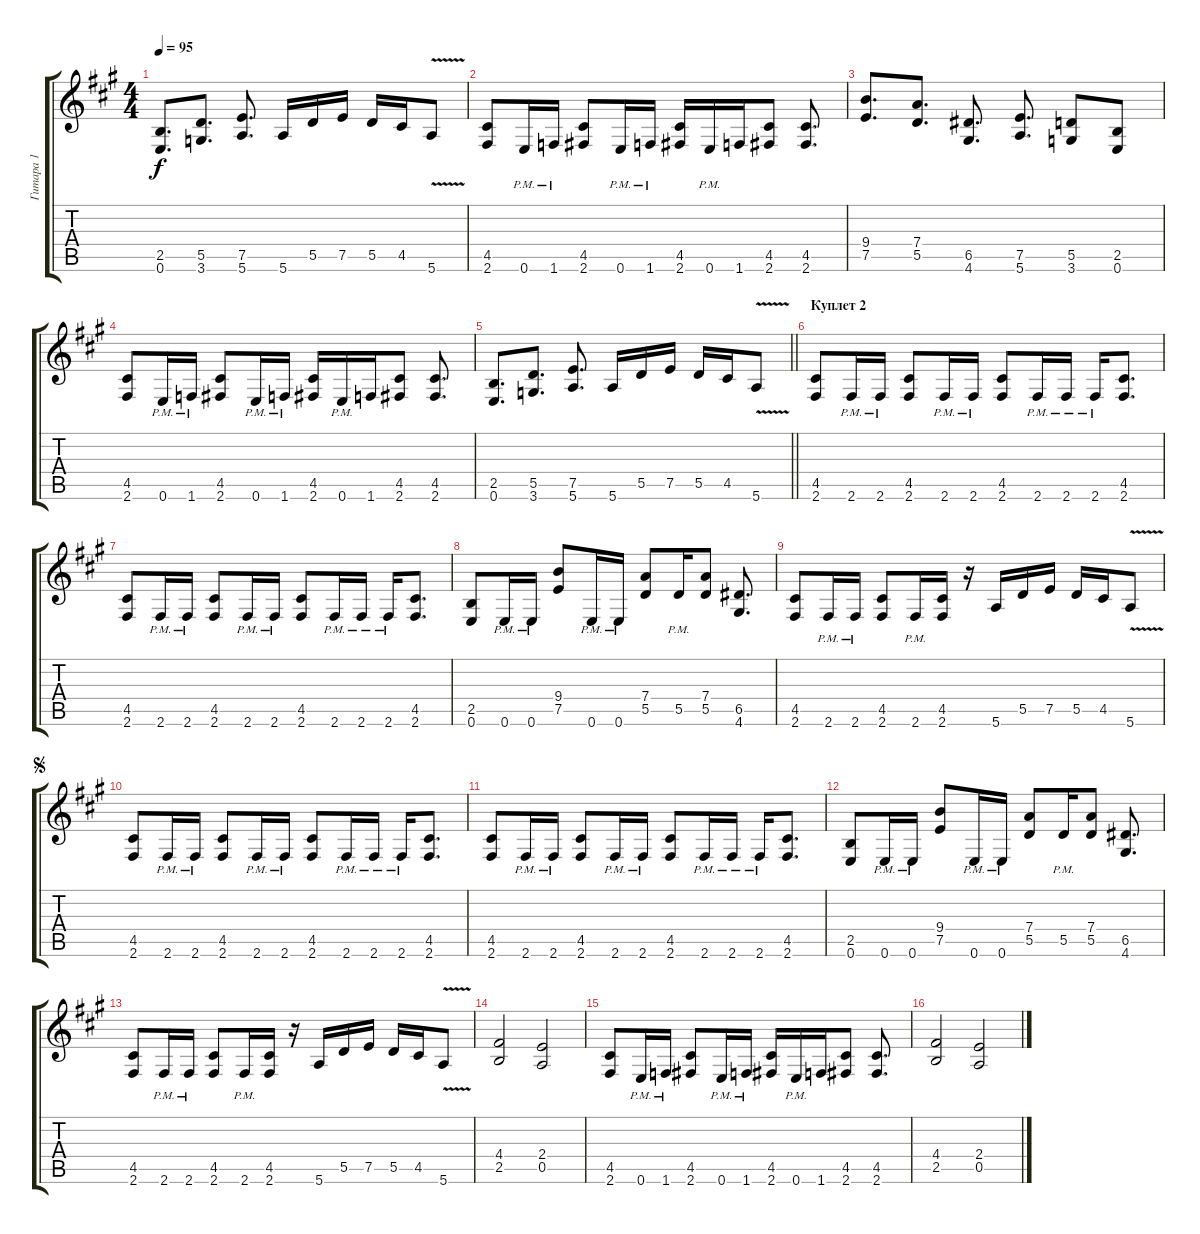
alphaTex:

\track ("Гитара 1" "Гитара 1") {instrument distortionguitar}
\staff {score tabs}
\tuning (E4 B3 G3 D3 A2 E2) {hide}
\ts (4 4)
\tempo 95
\clef g2
\ks a
(2.5 0.6).8{d dy f} (5.5 3.6).8{d} (7.5 5.6).8{d} 5.6.16 5.5.16 7.5.16 5.5.16 4.5.16 5.6{v}.8 |
(4.5 2.6).8 0.6{pm}.16 1.6{pm}.16 (4.5 2.6).8 0.6{pm}.16 1.6{pm}.16 (4.5 2.6).16 0.6{pm}.16 1.6.16 (4.5 2.6).8 (4.5 2.6).8{d} |
(9.4 7.5).8{d} (7.4 5.5).8{d} (6.5 4.6).8{d} (7.5 5.6).8{d} (5.5 3.6).8 (2.5 0.6).8 |
(4.5 2.6).8 0.6{pm}.16 1.6{pm}.16 (4.5 2.6).8 0.6{pm}.16 1.6{pm}.16 (4.5 2.6).16 0.6{pm}.16 1.6.16 (4.5 2.6).8 (4.5 2.6).8{d} |
\barLineRight lightlight
(2.5 0.6).8{d} (5.5 3.6).8{d} (7.5 5.6).8{d} 5.6.16 5.5.16 7.5.16 5.5.16 4.5.16 5.6{v}.8 |
\section ("" "Куплет 2")
(4.5 2.6).8 2.6{pm}.16 2.6{pm}.16 (4.5 2.6).8 2.6{pm}.16 2.6{pm}.16 (4.5 2.6).8 2.6{pm}.16 2.6{pm}.16 2.6{pm}.16 (4.5 2.6).8{d} |
(4.5 2.6).8 2.6{pm}.16 2.6{pm}.16 (4.5 2.6).8 2.6{pm}.16 2.6{pm}.16 (4.5 2.6).8 2.6{pm}.16 2.6{pm}.16 2.6{pm}.16 (4.5 2.6).8{d} |
(2.5 0.6).8 0.6{pm}.16 0.6{pm}.16 (9.4 7.5).8 0.6{pm}.16 0.6{pm}.16 (7.4 5.5).8 5.5{pm}.16 (7.4 5.5).8 (6.5 4.6).8{d} |
(4.5 2.6).8 2.6{pm}.16 2.6{pm}.16 (4.5 2.6).8 2.6{pm}.16 (4.5 2.6).16 r.16 5.6.16 5.5.16 7.5.16 5.5.16 4.5.16 5.6{v}.8 |
\jump segno
(4.5 2.6).8 2.6{pm}.16 2.6{pm}.16 (4.5 2.6).8 2.6{pm}.16 2.6{pm}.16 (4.5 2.6).8 2.6{pm}.16 2.6{pm}.16 2.6{pm}.16 (4.5 2.6).8{d} |
(4.5 2.6).8 2.6{pm}.16 2.6{pm}.16 (4.5 2.6).8 2.6{pm}.16 2.6{pm}.16 (4.5 2.6).8 2.6{pm}.16 2.6{pm}.16 2.6{pm}.16 (4.5 2.6).8{d} |
(2.5 0.6).8 0.6{pm}.16 0.6{pm}.16 (9.4 7.5).8 0.6{pm}.16 0.6{pm}.16 (7.4 5.5).8 5.5{pm}.16 (7.4 5.5).8 (6.5 4.6).8{d} |
(4.5 2.6).8 2.6{pm}.16 2.6{pm}.16 (4.5 2.6).8 2.6{pm}.16 (4.5 2.6).16 r.16 5.6.16 5.5.16 7.5.16 5.5.16 4.5.16 5.6{v}.8 |
(4.4 2.5).2 (2.4 0.5).2 |
(4.5 2.6).8 0.6{pm}.16 1.6{pm}.16 (4.5 2.6).8 0.6{pm}.16 1.6{pm}.16 (4.5 2.6).16 0.6{pm}.16 1.6.16 (4.5 2.6).8 (4.5 2.6).8{d} |
(4.4 2.5).2 (2.4 0.5).2
